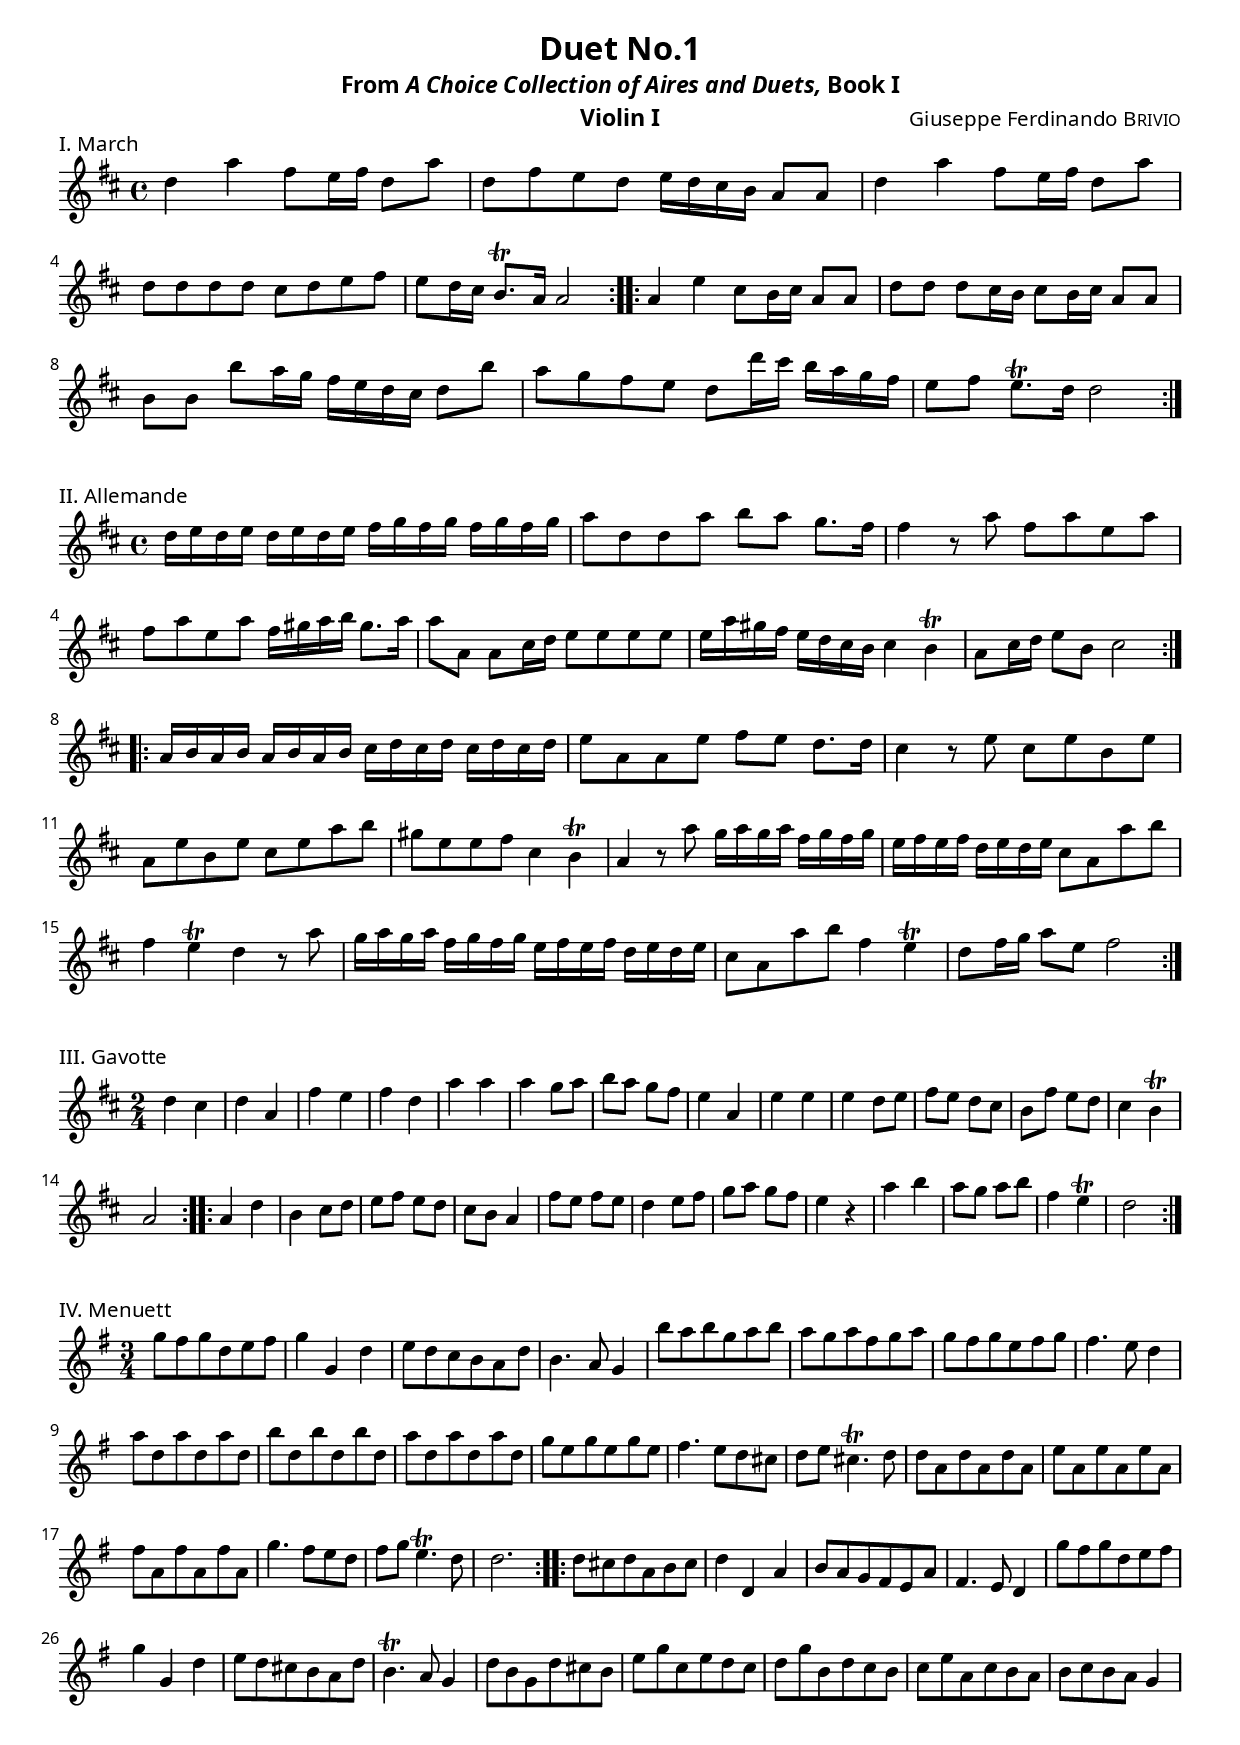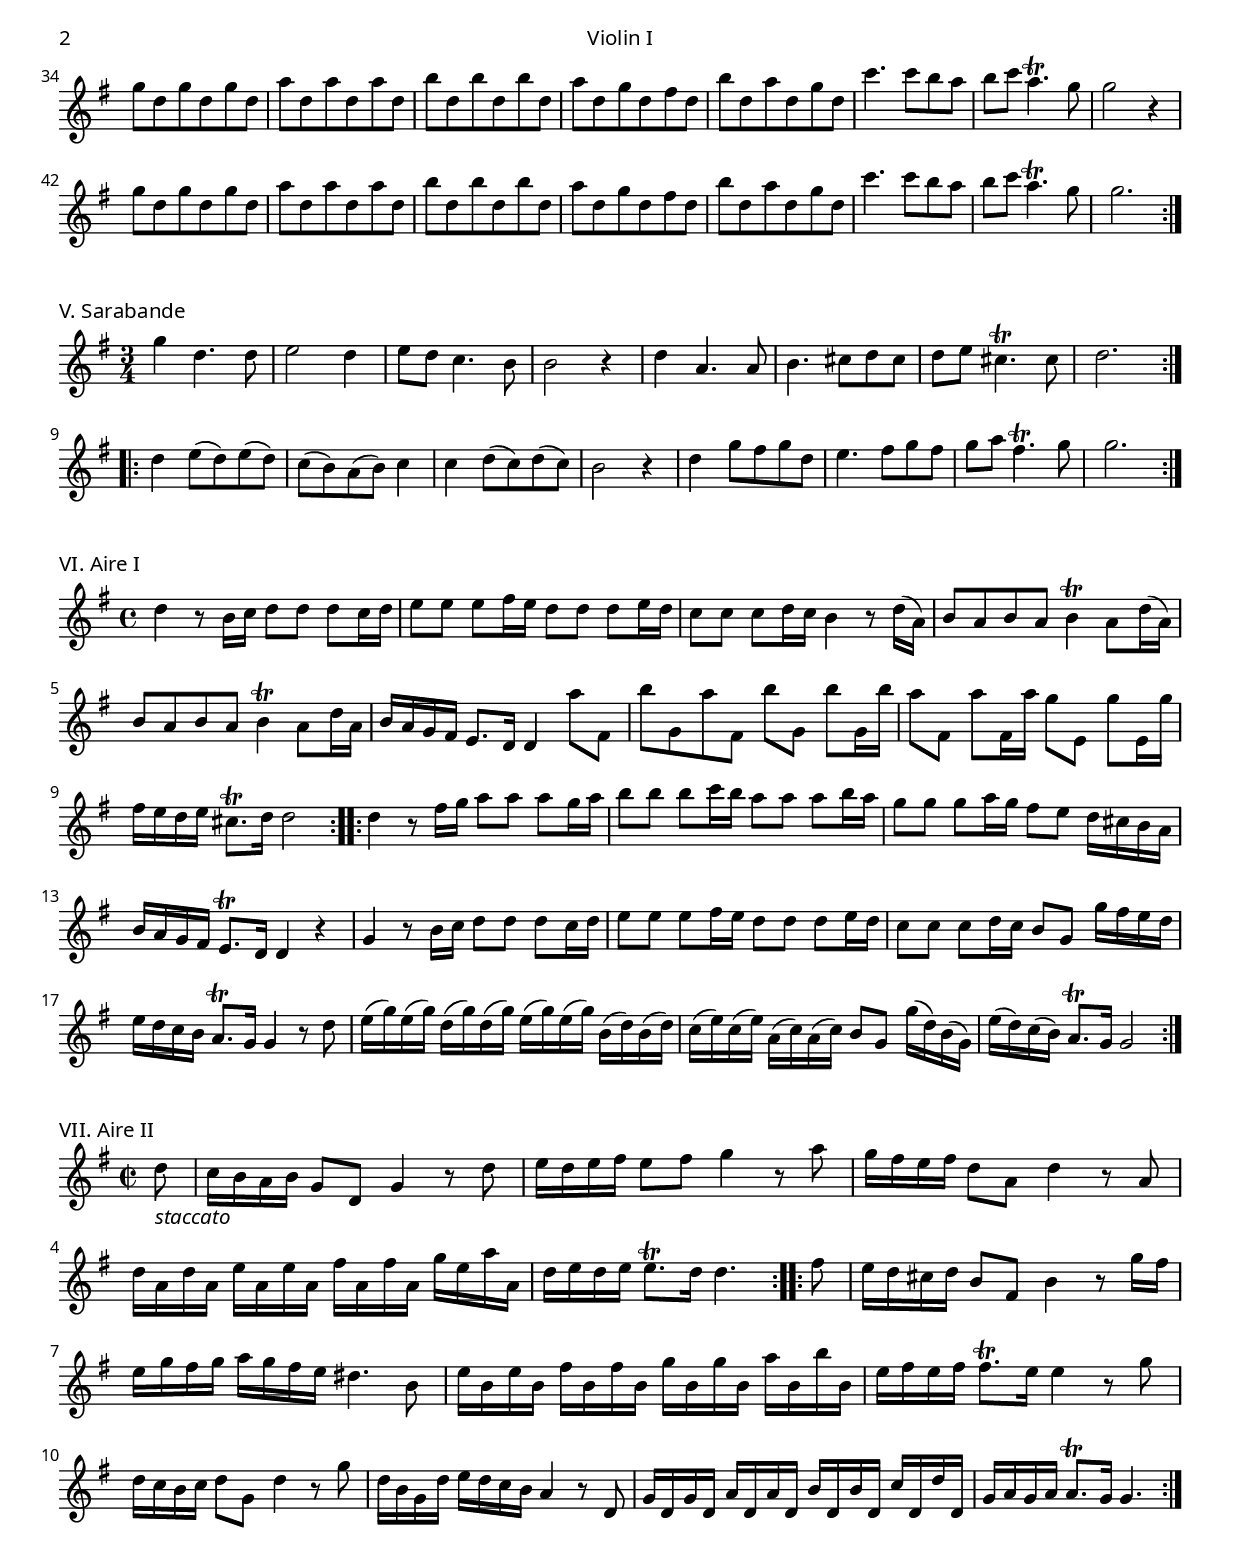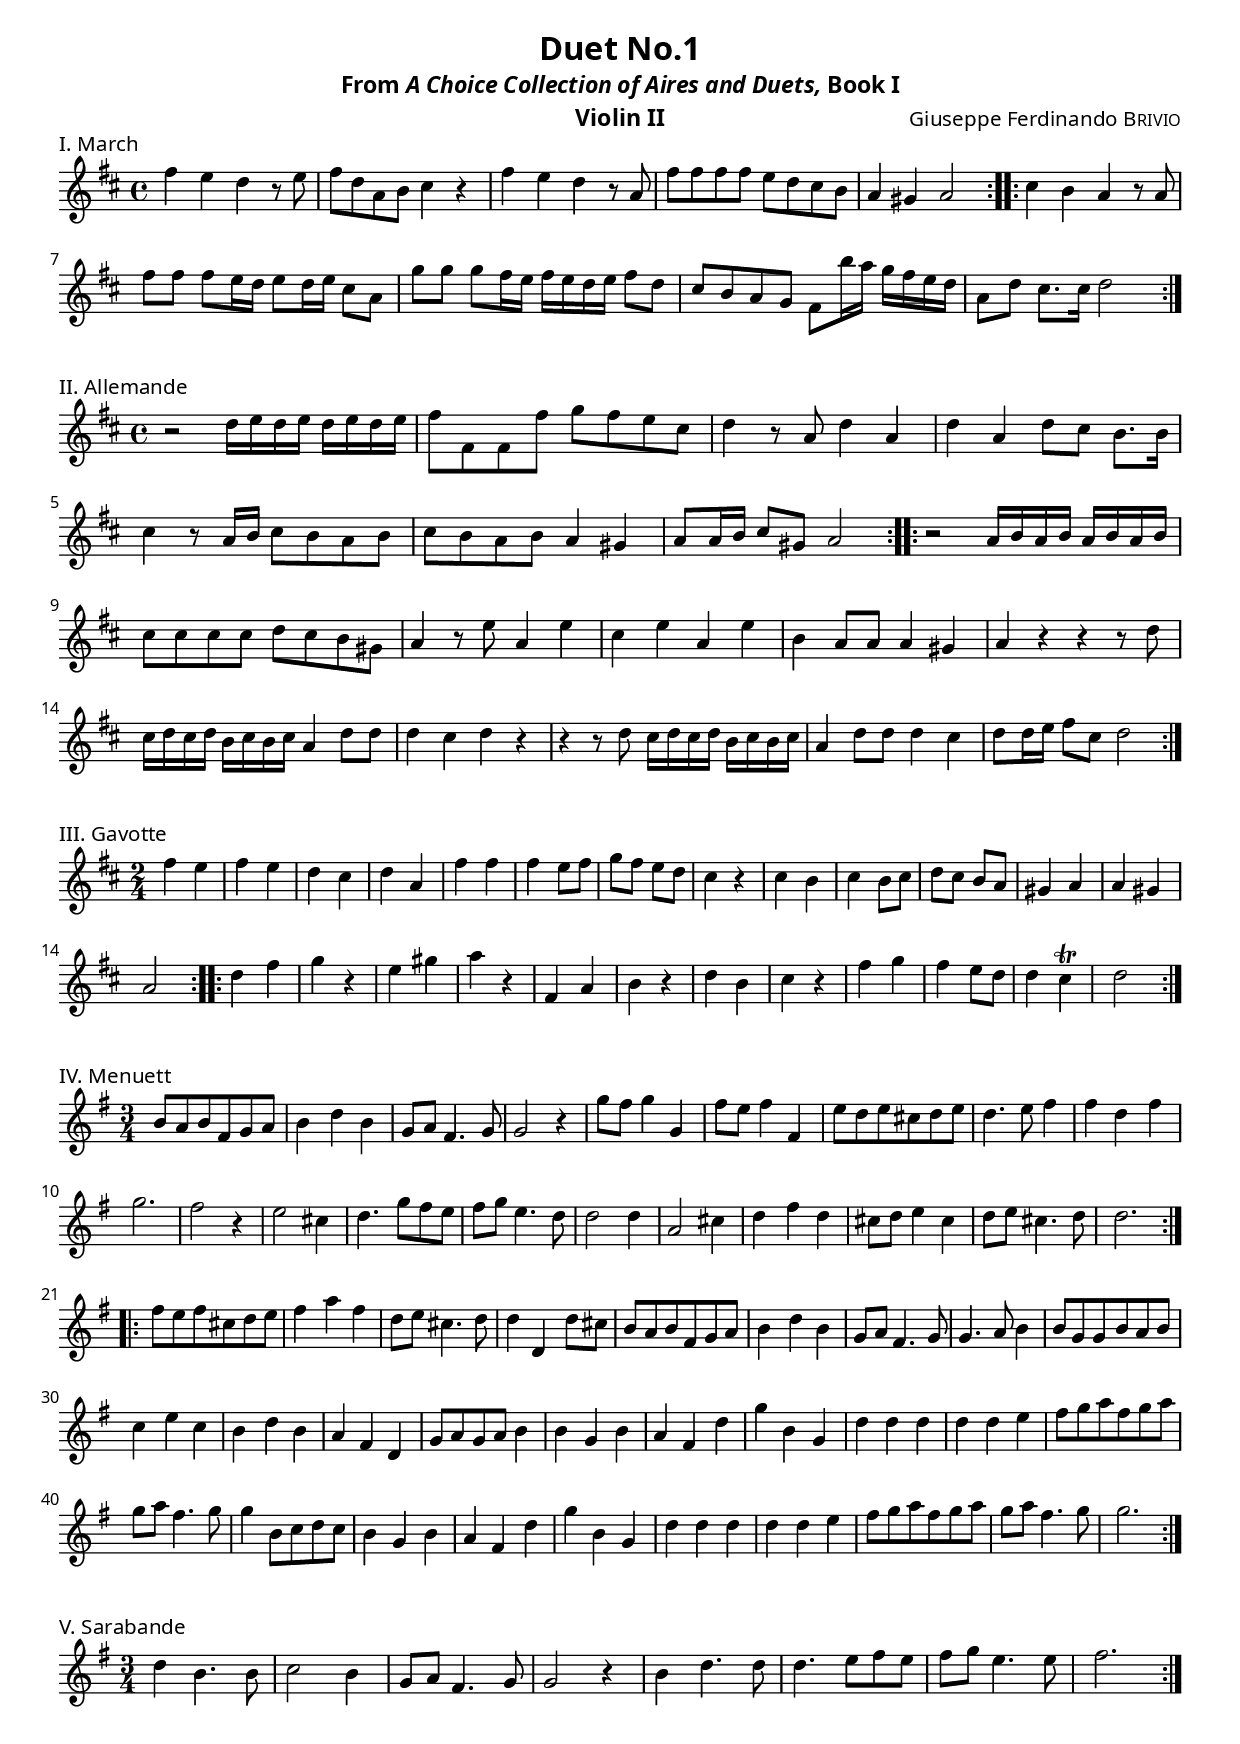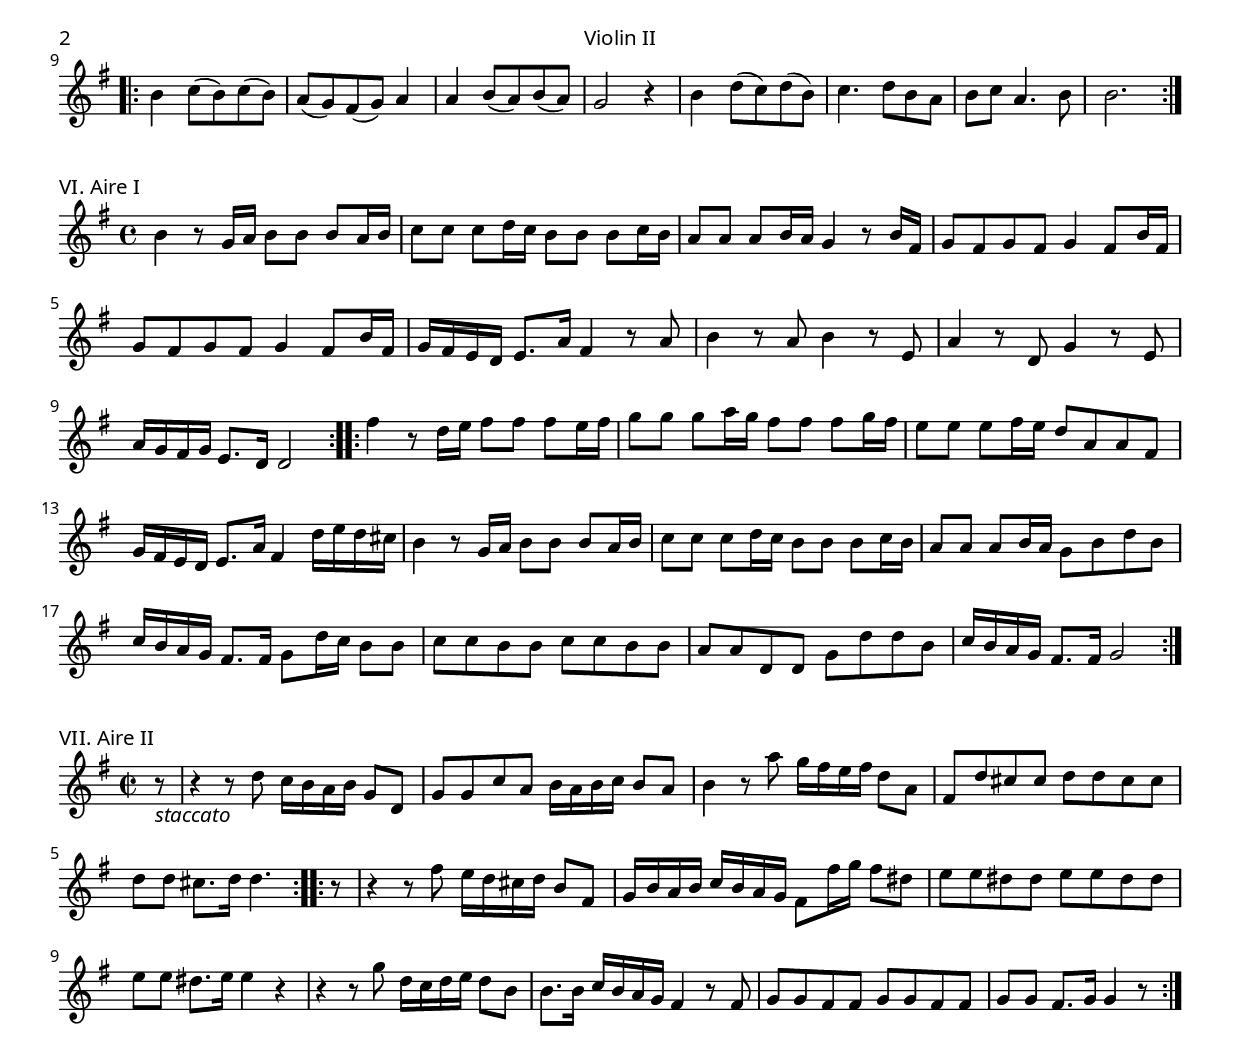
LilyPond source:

\version "2.14.2"

\include "../../globalstuff.ly"

\header {
	title = "Duet No.1"
	subtitle = \markup { From \italic { A Choice Collection of Aires and Duets, } Book I}
	composer = \markup { Giuseppe Ferdinando \smallCaps{Brivio} }
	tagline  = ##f
}

% I. March
ga = {
	\clef treble
	\time 4/4
	\key d \major
}

nAa = \relative c'' {
	\repeat volta 2 {
		d4 a' fis8 e16 fis d8 a'
		d,8 fis e d e16 d cis b a8 a
		d4 a' fis8 e16 fis d8 a'
		d,8 d d d cis d e fis
		e8 d16 cis b8.\trill a16 a2
	}
	\repeat volta 2 {
		a4 e' cis8 b16 cis a8 a
		d8 d d cis16 b cis8 b16 cis a8 a
		b8 b b' a16 g fis e d cis d8 b'
		a8 g fis e d d'16 cis b a g fis
		e8 fis e8.\trill d16 d2
	}
}

nBa = \relative c'' {
	\repeat volta 2 {
		fis4 e d r8 e
		fis8 d a b cis4 r
		fis4 e d r8 a
		fis'8 fis fis fis e d cis b
		a4 gis a2
	}
	\repeat volta 2 {
		cis4 b a r8 a
		fis'8 fis fis e16 d e8 d16 e cis8 a
		g'8 g g fis16 e fis e d e fis8 d
		cis8 b a g fis b'16 a g fis e d
		a8 d cis8. cis16 d2
	}
}

% II. Allemande
gb = {
	\clef treble
	\time 4/4
	\key d \major
}

nAb = \relative c'' {
	\repeat volta 2 {
		d16 e d e d e d e fis g fis g fis g fis g
		a8 d, d a' b a g8. fis16
		fis4 r8 a fis a e a
		fis a e a fis16 gis a b gis8. a16
		a8 a, a cis16 d e8 e e e
		e16 a gis fis e d cis b cis4 b\trill
		a8 cis16 d e8 b cis2
	}
	\repeat volta 2 {
		a16 b a b a b a b cis d cis d cis d cis d
		e8 a, a e' fis e d8. d16
		cis4 r8 e cis e b e
		a,8 e' b e cis e a b
		gis8 e e fis cis4 b\trill
		a4 r8 a' g16 a g a fis g fis g
		e16 fis e fis d e d e cis8 a a' b
		fis4 e\trill d r8 a'
		g16 a g a fis g fis g e fis e fis d e d e
		cis8 a a' b fis4 e\trill
		d8 fis16 g a8 e fis2
	}
}

nBb = \relative c'' {
	\repeat volta 2 {
		r2 d16 e d e d e d e
		fis8 fis, fis fis' g fis e cis
		d4 r8 a d4 a
		d4 a d8 cis b8. b16
		cis4 r8 a16 b cis8 b a b
		cis8 b a b a4 gis
		a8 a16 b cis8 gis a2
	}
	\repeat volta 2 {
		r2 a16 b a b a b a b
		cis8 cis cis cis d cis b gis
		a4 r8 e' a,4 e'
		cis4 e a, e'
		b4 a8 a a4 gis
		a4 r r r8 d8
		cis16 d cis d b cis b cis a4 d8 d
		d4 cis d r
		r4 r8 d cis16 d cis d b cis b cis
		a4 d8 d d4 cis
		d8 d16 e fis8 cis d2
	}
}

% III. Gavotte
gc = {
	\clef treble
	\time 2/4
	\key d \major
}

nAc = \relative c'' {
	\repeat volta 2 {
		d4 cis
		d4 a
		fis'4 e
		fis4 d
		a'4 a
		a4 g8 a
		b8 a g fis
		e4 a,
		e'4 e
		e4 d8 e
		fis8 e d cis
		b8 fis' e d
		cis4 b\trill
		a2
	}
	\repeat volta 2 {
		a4 d
		b4 cis8 d
		e8 fis e d
		cis8 b a4
		fis'8 e fis e
		d4 e8 fis
		g8 a g fis
		e4 r
		a4 b
		a8 g a b
		fis4 e\trill
		d2
	}
}

nBc = \relative c'' {
	\repeat volta 2 {
		fis4 e
		fis e
		d4 cis
		d4 a
		fis'4 fis
		fis4 e8 fis
		g8 fis e d
		cis4 r
		cis4 b
		cis4 b8 cis
		d8 cis b a
		gis4 a
		a4 gis
		a2
	}
	\repeat volta 2 {
		d4 fis
		g4 r
		e4 gis
		a4 r
		fis, a
		b4 r
		d4 b
		cis4 r
		fis4 g
		fis4 e8 d
		d4 cis\trill
		d2
	}
}

% IV. Menuett
gd = {
	\clef treble
	\time 3/4
	\key g \major
}

nAd = \relative c''' {
	\repeat volta 2 {
		g8 fis g d e fis
		g4 g, d'
		e8 d c b a d
		b4. a8 g4
		b'8 a b g a b
		a8 g a fis g a
		g8 fis g e fis g
		fis4. e8 d4
		a'8 d, a' d, a' d,
		b'8 d, b' d, b' d,
		a'8 d, a' d, a' d,
		g8 e g e g e
		fis4. e8 d cis
		d8 e cis4.\trill d8
		d8 a d a d a
		e'8 a, e' a, e' a,
		fis'8 a, fis' a, fis' a,
		g'4. fis8 e d
		fis8 g e4.\trill d8
		d2.
	}
	\repeat volta 2 {
		d8 cis d a b cis
		d4 d, a'
		b8 a g fis e a
		fis4. e8 d4
		g'8 fis g d e fis
		g4 g, d'
		e8 d cis b a d
		b4.\trill a8 g4
		d'8 b g d' cis b
		e8 g c, e d c
		d g b, d c b
		c e a, c b a
		b c b a g4
		g'8 d g d g d
		a'8 d, a' d, a' d,
		b'8 d, b' d, b' d,
		a'8 d, g d fis d
		b'8 d, a' d, g d
		c'4. c8 b a
		b8 c a4.\trill g8
		g2 r4
		g8 d g d g d
		a'8 d, a' d, a' d,
		b'8 d, b' d, b' d,
		a'8 d, g d fis d
		b'8 d, a' d, g d
		c'4. c8 b a
		b8 c a4.\trill g8
		g2.
	}
}

nBd = \relative c'' {
	\repeat volta 2 {
		b8 a b fis g a
		b4 d b
		g8 a
		fis4. g8
		g2 r4
		g'8 fis g4 g,
		fis'8 e fis4 fis,
		e'8 d e cis d e
		d4. e8 fis4
		fis4 d fis
		g2.
		fis2 r4
		e2 cis4
		d4. g8 fis e
		fis g e4. d8
		d2 d4
		a2 cis4
		d4 fis d
		cis8 d e4 cis
		d8 e cis4. d8
		d2.
	}
	\repeat volta 2 {
		fis8 e fis cis d e
		fis4 a fis
		d8 e cis4. d8
		d4 d, d'8 cis
		b8 a b fis g a
		b4 d b
		g8 a fis4. g8
		g4. a8 b4
		b8 g g b a b
		c4 e c
		b4 d b
		a4 fis d
		g8 a g a b4
		b4 g b
		a4 fis d'
		g4 b, g
		d'4 d d
		d4 d e
		fis8 g a fis g a
		g8 a fis4. g8
		g4 b,8 c d c
		b4 g b
		a4 fis d'
		g4 b, g
		d'4 d d
		d4 d e
		fis8 g a fis g a
		g8 a fis4. g8
		g2.
	}
}

% V. Sarabande
ge = {
	\clef treble
	\time 3/4
	\key g \major
}

nAe = \relative c''' {
	\repeat volta 2 {
		g4 d4. d8
		e2 d4
		e8 d c4. b8
		b2 r4
		d4 a4. a8
		b4. cis8 d cis
		d8 e cis4.\trill cis8
		d2.
	}
	\repeat volta 2 {
		d4 e8( d) e( d)
		c8( b) a( b) c4
		c4 d8( c) d( c)
		b2 r4
		d4 g8 fis g d
		e4. fis8 g fis
		g8 a fis4.\trill g8
		g2.
	}
}

nBe = \relative c'' {
	\repeat volta 2 {
		d4 b4. b8
		c2 b4
		g8 a fis4. g8
		g2 r4
		b4 d4. d8
		d4. e8 fis e
		fis g e4. e8
		fis2.
	}
	\repeat volta 2 {
		b,4 c8( b) c( b)
		a8( g) fis( g) a4
		a4 b8( a) b( a)
		g2 r4
		b4 d8( c) d( b)
		c4. d8 b a
		b8 c a4. b8
		b2.
	}
}

% VI. Aire I
gf = {
	\clef treble
	\time 4/4
	\key g \major
}

nAf = \relative c'' {
	\repeat volta 2 {
		d4 r8 b16 c d8 d d c16 d
		e8 e e fis16 e d8 d d e16 d
		c8 c c d16 c b4 r8 d16( a)
		b8 a b a b4\trill a8 d16( a)
		b8 a b a b4\trill a8 d16 a
		b16 a g fis e8. d16 d4 a''8 fis,
		b'8 g, a' fis, b' g, b' g,16 b'
		a8 fis, a' fis,16 a' g8 e, g' e,16 g'
		fis16 e d e cis8.\trill d16 d2
	}
	\repeat volta 2 {
		d4 r8 fis16 g a8 a a g16 a
		b8 b b c16 b a8 a a b16 a
		g8 g g a16 g fis8 e d16 cis b a
		b16 a g fis e8.\trill d16 d4 r
		g4 r8 b16 c d8 d d c16 d
		e8 e e fis16 e d8 d d e16 d
		c8 c c d16 c b8 g g'16 fis e d
		e16 d c b a8.\trill g16 g4 r8 d'
		e16( g) e( g) d( g) d( g) e( g) e( g) b,( d) b( d)
		c16( e) c( e) a,( c) a( c) b8 g g'16( d) b( g)
		e'16( d) c( b) a8.\trill g16 g2
	}
}

nBf = \relative c'' {
	\repeat volta 2 {
		b4 r8 g16 a b8 b b a16 b
		c8 c c d16 c b8 b b c16 b
		a8 a a b16 a g4 r8 b16 fis
		g8 fis g fis g4 fis8 b16 fis
		g8 fis g fis g4 fis8 b16 fis
		g16 fis e d e8. a16 fis4 r8 a
		b4 r8 a b4 r8 e,
		a4 r8 d, g4 r8 e
		a16 g fis g e8. d16 d2
	}
	\repeat volta 2 {
		fis'4 r8 d16 e fis8 fis fis e16 fis
		g8 g g a16 g fis8 fis fis g16 fis
		e8 e e fis16 e d8 a a fis
		g16 fis e d e8. a16 fis4 d'16 e d cis
		b4 r8 g16 a b8 b b a16 b
		c8 c c d16 c b8 b b c16 b
		a8 a a b16 a g8 b d b
		c16 b a g fis8. fis16 g8 d'16 c b8 b
		c8 c b b c c b b
		a8 a d, d g d' d b
		c16 b a g fis8. fis16 g2
	}
}

% VII. Aire II
gg = {
	\clef treble
	\time 2/2
	\key g \major
}

nAg = \relative c'' {
	\repeat volta 2 {
		\partial 8 d8_\markup\italic "staccato"
		c16[ b a b] g8 d g4 r8 d'
		e16[ d e fis] e8 fis g4 r8 a
		g16[ fis e fis] d8 a d4 r8 a
		d16[ a d a] e'[ a, e' a,] fis'[ a, fis' a,] g'[ e a a,]
		d16[ e d e] e8.\trill d16 d4.
	}
	\repeat volta 2 {
		fis8
		e16[ d cis d] b8 fis b4 r8 g'16 fis
		e16[ g fis g] a[ g fis e] dis4. b8
		e16[ b e b] fis'[ b, fis' b,] g'[ b, g' b,] a'[ b, b' b,]
		e16[ fis e fis] fis8.\trill e16 e4 r8 g
		d16[ c b c] d8 g, d'4 r8 g
		d16[ b g d'] e[ d c b] a4 r8 d,
		g16[ d g d] a'[ d, a' d,] b'[ d, b' d,] c'[ d, d' d,]
		g16[ a g a] a8.\trill g16 g4.
	}
}

nBg = \relative c'' {
	\repeat volta 2 {
		\partial 8 r8_\markup\italic "staccato"
		r4 r8 d c16[ b a b] g8 d
		g8 g c a b16[ a b c] b8 a
		b4 r8 a' g16[ fis e fis] d8 a
		fis8 d' cis cis d d cis cis
		d8 d cis8.[ d16] d4.
	}
	\repeat volta 2 {
		r8
		r4 r8 fis e16[ d cis d] b8 fis
		g16[ b a b] c[ b a g] fis8[ fis'16 g] fis8[ dis]
		e8 e dis dis e e dis dis
		e8 e dis8.[ e16] e4 r
		r4 r8 g d16[ c d e] d8 b
		b8. b16 c[ b a g] fis4 r8 fis
		g8 g fis fis g g fis fis
		g8 g fis8.[ g16] g4 r8
	}
}


\book {
	\bookOutputName "Violin I"
	\bookpart {
		\header { instrument = "Violin I" }
		
		\score {
			\new Staff { \ga \nAa }
			\header { piece = "I. March" }
		}

		\score {
			\new Staff { \gb \nAb }
			\header { piece = "II. Allemande" }
		}

		\score {
			\new Staff { \gc \nAc }
			\header { piece = "III. Gavotte" }
		}

		\score {
			\new Staff { \gd \nAd }
			\header { piece = "IV. Menuett" }
		}
		
		\score {
			\new Staff { \ge \nAe }
			\header { piece = "V. Sarabande" }
		}
		
		\score {
			\new Staff { \gf \nAf }
			\header { piece = "VI. Aire I" }
		}
		
		\score {
			\new Staff { \gg \nAg }
			\header { piece = "VII. Aire II" }
		}
	}
}

\book {
	\bookOutputName "Violin II"
	\bookpart {
		\header {
			instrument = "Violin II"
		}
		
		\score {
			\new Staff { \ga \nBa }
			\header { piece = "I. March" }
		}

		\score {
			\new Staff { \gb \nBb }
			\header { piece = "II. Allemande" }
		}
		
		\score {
			\new Staff { \gc \nBc }
			\header { piece = "III. Gavotte" }
		}

		\score {
			\new Staff { \gd \nBd }
			\header { piece = "IV. Menuett" }
		}
		
		\score {
			\new Staff { \ge \nBe }
			\header { piece = "V. Sarabande" }
		}
		
		\score {
			\new Staff { \gf \nBf }
			\header { piece = "VI. Aire I" }
		}
		
		\score {
			\new Staff { \gg \nBg }
			\header { piece = "VII. Aire II" }
		}
	}
}